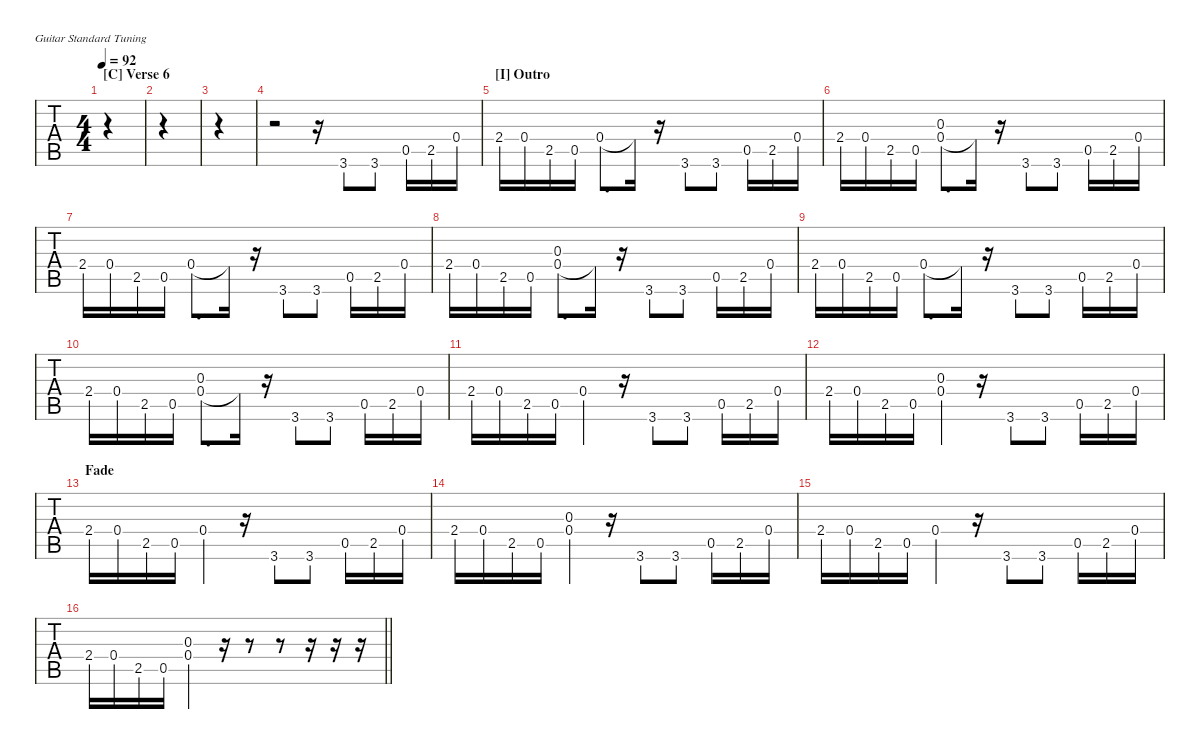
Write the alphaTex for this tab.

\hideDynamics
\bracketExtendMode nobrackets
\singleTrackTrackNamePolicy hidden
\multiTrackTrackNamePolicy hidden
\firstSystemTrackNameMode fullname
\firstSystemTrackNameOrientation horizontal
\otherSystemsTrackNameOrientation horizontal
\track ("Guitar 2" "E-Gt") {instrument distortionguitar}
\staff {tabs}
\tuning (E4 B3 G3 D3 A2 E2)
\ts (4 4)
\section ("C" "Verse 6")
\tempo 92
\clef g2
\ks c
|
|
|
\ks d
r.2 r.16 3.6{acc forcenatural}.8 3.6{acc forcenatural}.8 0.5{acc forcenatural}.16 2.5{acc forcenatural}.16 0.4{acc forcenatural}.16 |
\section ("I" "Outro")
2.4{acc forcenatural}.16 0.4{acc forcenatural}.16 2.5{acc forcenatural}.16 0.5{acc forcenatural}.16 0.4{acc forcenatural}.8{d} 0.4{t acc forcenatural}.16 r.16 3.6{acc forcenatural}.8 3.6{acc forcenatural}.8 0.5{acc forcenatural}.16 2.5{acc forcenatural}.16 0.4{acc forcenatural}.16 |
2.4{acc forcenatural}.16 0.4{acc forcenatural}.16 2.5{acc forcenatural}.16 0.5{acc forcenatural}.16 (0.3{acc forcenatural} 0.4{acc forcenatural}).8{d} 0.4{t acc forcenatural}.16 r.16 3.6{acc forcenatural}.8 3.6{acc forcenatural}.8 0.5{acc forcenatural}.16 2.5{acc forcenatural}.16 0.4{acc forcenatural}.16 |
2.4{acc forcenatural}.16 0.4{acc forcenatural}.16 2.5{acc forcenatural}.16 0.5{acc forcenatural}.16 0.4{acc forcenatural}.8{d} 0.4{t acc forcenatural}.16 r.16 3.6{acc forcenatural}.8 3.6{acc forcenatural}.8 0.5{acc forcenatural}.16 2.5{acc forcenatural}.16 0.4{acc forcenatural}.16 |
2.4{acc forcenatural}.16 0.4{acc forcenatural}.16 2.5{acc forcenatural}.16 0.5{acc forcenatural}.16 (0.3{acc forcenatural} 0.4{acc forcenatural}).8{d} 0.4{t acc forcenatural}.16 r.16 3.6{acc forcenatural}.8 3.6{acc forcenatural}.8 0.5{acc forcenatural}.16 2.5{acc forcenatural}.16 0.4{acc forcenatural}.16 |
2.4{acc forcenatural}.16 0.4{acc forcenatural}.16 2.5{acc forcenatural}.16 0.5{acc forcenatural}.16 0.4{acc forcenatural}.8{d} 0.4{t acc forcenatural}.16 r.16 3.6{acc forcenatural}.8 3.6{acc forcenatural}.8 0.5{acc forcenatural}.16 2.5{acc forcenatural}.16 0.4{acc forcenatural}.16 |
2.4{acc forcenatural}.16 0.4{acc forcenatural}.16 2.5{acc forcenatural}.16 0.5{acc forcenatural}.16 (0.3{acc forcenatural} 0.4{acc forcenatural}).8{d} 0.4{t acc forcenatural}.16 r.16 3.6{acc forcenatural}.8 3.6{acc forcenatural}.8 0.5{acc forcenatural}.16 2.5{acc forcenatural}.16 0.4{acc forcenatural}.16 |
2.4{acc forcenatural}.16 0.4{acc forcenatural}.16 2.5{acc forcenatural}.16 0.5{acc forcenatural}.16 0.4{acc forcenatural}.4 r.16 3.6{acc forcenatural}.8 3.6{acc forcenatural}.8 0.5{acc forcenatural}.16 2.5{acc forcenatural}.16 0.4{acc forcenatural}.16 |
2.4{acc forcenatural}.16 0.4{acc forcenatural}.16 2.5{acc forcenatural}.16 0.5{acc forcenatural}.16 (0.3{acc forcenatural} 0.4{acc forcenatural}).4 r.16 3.6{acc forcenatural}.8 3.6{acc forcenatural}.8 0.5{acc forcenatural}.16 2.5{acc forcenatural}.16 0.4{acc forcenatural}.16 |
\section ("" "Fade")
2.4{acc forcenatural}.16 0.4{acc forcenatural}.16 2.5{acc forcenatural}.16 0.5{acc forcenatural}.16 0.4{acc forcenatural}.4 r.16 3.6{acc forcenatural}.8 3.6{acc forcenatural}.8 0.5{acc forcenatural}.16 2.5{acc forcenatural}.16 0.4{acc forcenatural}.16 |
2.4{acc forcenatural}.16{dy mf} 0.4{acc forcenatural}.16 2.5{acc forcenatural}.16 0.5{acc forcenatural}.16 (0.3{acc forcenatural} 0.4{acc forcenatural}).4 r.16 3.6{acc forcenatural}.8 3.6{acc forcenatural}.8{dy mp} 0.5{acc forcenatural}.16 2.5{acc forcenatural}.16 0.4{acc forcenatural}.16 |
2.4{acc forcenatural}.16 0.4{acc forcenatural}.16 2.5{acc forcenatural}.16 0.5{acc forcenatural}.16 0.4{acc forcenatural}.4{dy p} r.16 3.6{acc forcenatural}.8 3.6{acc forcenatural}.8 0.5{acc forcenatural}.16 2.5{acc forcenatural}.16 0.4{acc forcenatural}.16 |
\barLineRight lightlight
2.4{acc forcenatural}.16{dy pp} 0.4{acc forcenatural}.16 2.5{acc forcenatural}.16 0.5{acc forcenatural}.16 (0.3{acc forcenatural} 0.4{acc forcenatural}).4{dy ppp} r.16 r.8 r.8 r.16 r.16 r.16
